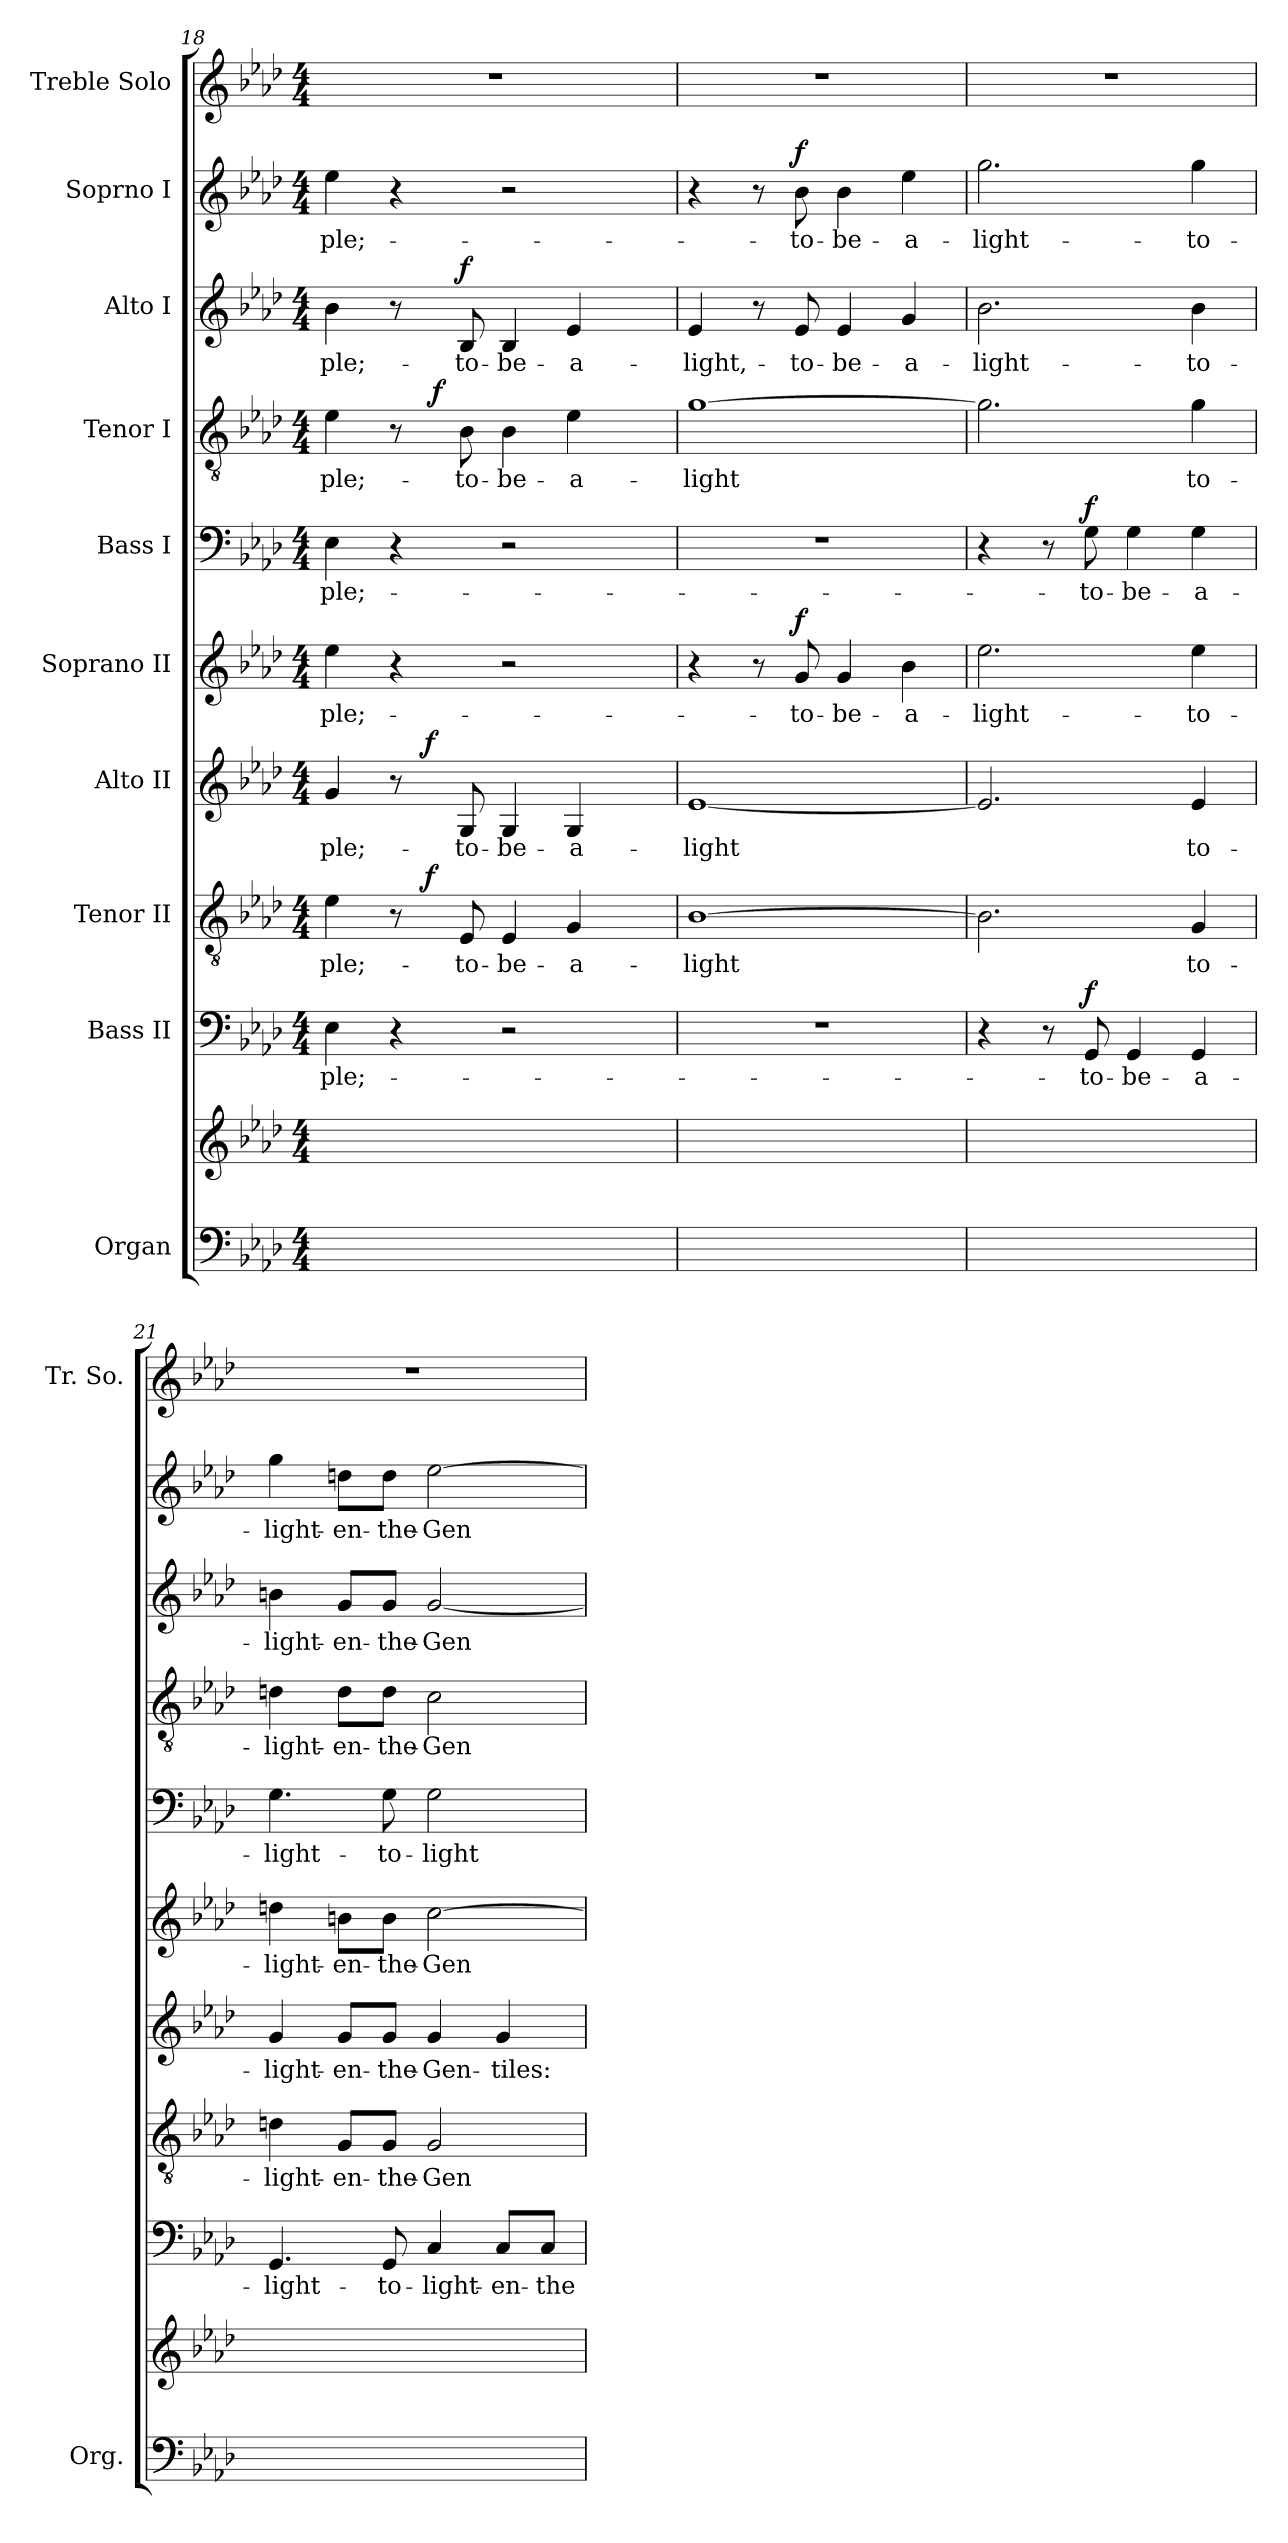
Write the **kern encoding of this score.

**kern	**kern	**kern	**text	**dynam	**kern	**text	**dynam	**kern	**text	**dynam	**kern	**text	**dynam	**kern	**text	**dynam	**kern	**text	**dynam	**kern	**text	**dynam	**kern	**text	**dynam	**kern
*part10	*part10	*part9	*part9	*part9	*part8	*part8	*part8	*part7	*part7	*part7	*part6	*part6	*part6	*part5	*part5	*part5	*part4	*part4	*part4	*part3	*part3	*part3	*part2	*part2	*part2	*part1
*staff11	*staff10	*staff9	*staff9	*staff9	*staff8	*staff8	*staff8	*staff7	*staff7	*staff7	*staff6	*staff6	*staff6	*staff5	*staff5	*staff5	*staff4	*staff4	*staff4	*staff3	*staff3	*staff3	*staff2	*staff2	*staff2	*staff1
*I"Organ	*	*I"Bass II	*	*	*I"Tenor II	*	*	*I"Alto II	*	*	*I"Soprano II	*	*	*I"Bass I	*	*	*I"Tenor I	*	*	*I"Alto I	*	*	*I"Soprno I	*	*	*I"Treble Solo
*I'Org.	*	*	*	*	*	*	*	*	*	*	*	*	*	*	*	*	*	*	*	*	*	*	*	*	*	*I'Tr. So.
!!LO:PB:g=z
*clefF4	*clefG2	*clefF4	*	*	*clefGv2	*	*	*clefG2	*	*	*clefG2	*	*	*clefF4	*	*	*clefGv2	*	*	*clefG2	*	*	*clefG2	*	*	*clefG2
*k[b-e-a-d-]	*k[b-e-a-d-]	*k[b-e-a-d-]	*	*	*k[b-e-a-d-]	*	*	*k[b-e-a-d-]	*	*	*k[b-e-a-d-]	*	*	*k[b-e-a-d-]	*	*	*k[b-e-a-d-]	*	*	*k[b-e-a-d-]	*	*	*k[b-e-a-d-]	*	*	*k[b-e-a-d-]
*A-:	*A-:	*A-:	*	*	*A-:	*	*	*A-:	*	*	*A-:	*	*	*A-:	*	*	*A-:	*	*	*A-:	*	*	*A-:	*	*	*A-:
*M4/4	*M4/4	*M4/4	*	*	*M4/4	*	*	*M4/4	*	*	*M4/4	*	*	*M4/4	*	*	*M4/4	*	*	*M4/4	*	*	*M4/4	*	*	*M4/4
=18	=18	=18	=18	=18	=18	=18	=18	=18	=18	=18	=18	=18	=18	=18	=18	=18	=18	=18	=18	=18	=18	=18	=18	=18	=18	=18
!	!	!	!LO:LY:b:color=#000000	!	!	!	!	!	!	!	!	!	!	!	!	!	!	!	!	!	!	!	!	!	!	!
!	!	!	!	!	!	!LO:LY:b:color=#000000	!	!	!	!	!	!	!	!	!	!	!	!	!	!	!	!	!	!	!	!
!	!	!	!	!	!	!	!	!	!LO:LY:b:color=#000000	!	!	!	!	!	!	!	!	!	!	!	!	!	!	!	!	!
!	!	!	!	!	!	!	!	!	!	!	!	!LO:LY:b:color=#000000	!	!	!	!	!	!	!	!	!	!	!	!	!	!
!	!	!	!	!	!	!	!	!	!	!	!	!	!	!	!LO:LY:b:color=#000000	!	!	!	!	!	!	!	!	!	!	!
!	!	!	!	!	!	!	!	!	!	!	!	!	!	!	!	!	!	!LO:LY:b:color=#000000	!	!	!	!	!	!	!	!
!	!	!	!	!	!	!	!	!	!	!	!	!	!	!	!	!	!	!	!	!	!LO:LY:b:color=#000000	!	!	!	!	!
!	!	!	!	!	!	!	!	!	!	!	!	!	!	!	!	!	!	!	!	!	!	!	!	!LO:LY:b:color=#000000	!	!
*	*	*	*	*	*^	*	*	*^	*	*	*	*	*	*	*	*	*^	*	*	*	*	*	*	*	*	*
4E-i\yy 4e-iyy	4gi\yy 4b-iyy 4ee-iyy	4E-i\	-ple;-	.	4e-i\	4ryy	-ple;-	.	4gi/	4ryy	-ple;-	.	4ee-i\	-ple;-	.	4E-i\	-ple;-	.	4e-i\	4ryy	-ple;-	.	4b-i\	-ple;-	.	4ee-i\	-ple;-	.	1r
8ryy	8ryy	4r	.	.	8r	32ryy	.	.	8r	32ryy	.	.	4r	.	.	4r	.	.	8r	16ryy	.	.	8r	.	.	4r	.	.	.
.	.	.	.	.	.	64...ryy	.	.	.	64...ryy	.	.	.	.	.	.	.	.	.	.	.	.	.	.	.	.	.	.	.
.	.	.	.	.	.	2ryy	.	f	.	2ryy	.	f	.	.	.	.	.	.	.	.	.	.	.	.	.	.	.	.	.
.	.	.	.	.	.	.	.	.	.	.	.	.	.	.	.	.	.	.	.	256ryy	.	.	.	.	.	.	.	.	.
.	.	.	.	.	.	.	.	.	.	.	.	.	.	.	.	.	.	.	.	2ryy	.	f	.	.	.	.	.	.	.
!	!	!	!	!	!	!	!LO:LY:b:color=#000000	!	!	!	!	!	!	!	!	!	!	!	!	!	!	!	!	!	!	!	!	!	!
!	!	!	!	!	!	!	!	!	!	!	!LO:LY:b:color=#000000	!	!	!	!	!	!	!	!	!	!	!	!	!	!	!	!	!	!
!	!	!	!	!	!	!	!	!	!	!	!	!	!	!	!	!	!	!	!	!	!LO:LY:b:color=#000000	!	!	!	!	!	!	!	!
!	!	!	!	!	!	!	!	!	!	!	!	!	!	!	!	!	!	!	!	!	!	!	!	!LO:LY:b:color=#000000	!	!	!	!	!
8E-i\yy 8Giyy	8B-i/yy	.	.	.	8E-i/	.	-to-	.	8Gi/	.	-to-	.	.	.	.	.	.	.	8B-i\	.	-to-	.	8B-i/	-to-	f	.	.	.	.
!	!	!	!	!	!	!	!LO:LY:b:color=#000000	!	!	!	!	!	!	!	!	!	!	!	!	!	!	!	!	!	!	!	!	!	!
!	!	!	!	!	!	!	!	!	!	!	!LO:LY:b:color=#000000	!	!	!	!	!	!	!	!	!	!	!	!	!	!	!	!	!	!
!	!	!	!	!	!	!	!	!	!	!	!	!	!	!	!	!	!	!	!	!	!LO:LY:b:color=#000000	!	!	!	!	!	!	!	!
!	!	!	!	!	!	!	!	!	!	!	!	!	!	!	!	!	!	!	!	!	!	!	!	!LO:LY:b:color=#000000	!	!	!	!	!
4E-i\yy 4Giyy	4B-i/yy	2r	.	.	4E-i/	.	-be-	.	4Gi/	.	-be-	.	2r	.	.	2r	.	.	4B-i\	.	-be-	.	4B-i/	-be-	.	2r	.	.	.
!	!	!	!	!	!	!	!LO:LY:b:color=#000000	!	!	!	!	!	!	!	!	!	!	!	!	!	!	!	!	!	!	!	!	!	!
!	!	!	!	!	!	!	!	!	!	!	!LO:LY:b:color=#000000	!	!	!	!	!	!	!	!	!	!	!	!	!	!	!	!	!	!
!	!	!	!	!	!	!	!	!	!	!	!	!	!	!	!	!	!	!	!	!	!LO:LY:b:color=#000000	!	!	!	!	!	!	!	!
!	!	!	!	!	!	!	!	!	!	!	!	!	!	!	!	!	!	!	!	!	!	!	!	!LO:LY:b:color=#000000	!	!	!	!	!
4Gi\yy 4B-iyy	4e-i/yy	.	.	.	4Gi/	.	-a-	.	4Gi/	.	-a-	.	.	.	.	.	.	.	4e-i\	.	-a-	.	4e-i/	-a-	.	.	.	.	.
.	.	.	.	.	.	8ryy	.	.	.	8ryy	.	.	.	.	.	.	.	.	.	.	.	.	.	.	.	.	.	.	.
.	.	.	.	.	.	.	.	.	.	.	.	.	.	.	.	.	.	.	.	8ryy	.	.	.	.	.	.	.	.	.
.	.	.	.	.	.	16ryy	.	.	.	16ryy	.	.	.	.	.	.	.	.	.	.	.	.	.	.	.	.	.	.	.
.	.	.	.	.	.	.	.	.	.	.	.	.	.	.	.	.	.	.	.	32...ryy	.	.	.	.	.	.	.	.	.
.	.	.	.	.	.	512ryy	.	.	.	512ryy	.	.	.	.	.	.	.	.	.	.	.	.	.	.	.	.	.	.	.
*	*	*	*	*	*v	*v	*	*	*	*	*	*	*	*	*	*	*	*	*v	*v	*	*	*	*	*	*	*	*	*
*	*	*	*	*	*	*	*	*v	*v	*	*	*	*	*	*	*	*	*	*	*	*	*	*	*	*	*	*
=19	=19	=19	=19	=19	=19	=19	=19	=19	=19	=19	=19	=19	=19	=19	=19	=19	=19	=19	=19	=19	=19	=19	=19	=19	=19	=19
*	*^	*	*	*	*	*	*	*	*	*	*	*	*	*	*	*	*	*	*	*	*	*	*	*	*	*
*	*	*	*	*	*	*^	*	*	*^	*	*	*	*	*	*	*	*	*^	*	*	*	*	*	*	*	*	*
!	!	!	!	!	!	!	!	!LO:LY:b:color=#000000	!	!	!	!	!	!	!	!	!	!	!	!	!	!	!	!	!	!	!	!	!	!
*	*	*	*	*	*	*v	*v	*	*	*	*	*	*	*	*	*	*	*	*	*v	*v	*	*	*	*	*	*	*	*	*
*	*	*	*	*	*	*	*	*	*v	*v	*	*	*	*	*	*	*	*	*	*	*	*	*	*	*	*	*	*
*	*	*	*	*	*	*^	*	*	*^	*	*	*	*	*	*	*	*	*^	*	*	*	*	*	*	*	*	*
!	!	!	!	!	!	!	!	!	!	!	!	!LO:LY:b:color=#000000	!	!	!	!	!	!	!	!	!	!	!	!	!	!	!	!	!	!
*	*	*	*	*	*	*v	*v	*	*	*	*	*	*	*	*	*	*	*	*	*v	*v	*	*	*	*	*	*	*	*	*
*	*	*	*	*	*	*	*	*	*v	*v	*	*	*	*	*	*	*	*	*	*	*	*	*	*	*	*	*	*
*	*	*	*	*	*	*^	*	*	*^	*	*	*	*	*	*	*	*	*^	*	*	*	*	*	*	*	*	*
!	!	!	!	!	!	!	!	!	!	!	!	!	!	!	!	!	!	!	!	!	!	!LO:LY:b:color=#000000	!	!	!	!	!	!	!	!
*	*	*	*	*	*	*v	*v	*	*	*	*	*	*	*	*	*	*	*	*	*v	*v	*	*	*	*	*	*	*	*	*
*	*	*	*	*	*	*	*	*	*v	*v	*	*	*	*	*	*	*	*	*	*	*	*	*	*	*	*	*	*
*	*	*	*	*	*	*^	*	*	*^	*	*	*	*	*	*	*	*	*^	*	*	*	*	*	*	*	*	*
!	!	!	!	!	!	!	!	!	!	!	!	!	!	!	!	!	!	!	!	!	!	!	!	!	!LO:LY:b:color=#000000	!	!	!	!	!
*	*	*	*	*	*	*v	*v	*	*	*	*	*	*	*	*	*	*	*	*	*v	*v	*	*	*	*	*	*	*	*	*
*	*	*	*	*	*	*	*	*	*v	*v	*	*	*	*	*	*	*	*	*	*	*	*	*	*	*	*	*	*
1B-iyy	4ryy	[<1e-iyy [>1giyy	1r	.	.	[>1B-i	-light	.	[<1e-i	-light	.	4r	.	.	1r	.	.	[>1gi	-light	.	4e-i/	-light,-	.	4r	.	.	1r
.	8ryy	.	.	.	.	.	.	.	.	.	.	8r	.	.	.	.	.	.	.	.	8r	.	.	8r	.	.	.
!	!	!	!	!	!	!	!	!	!	!	!	!	!LO:LY:b:color=#000000	!	!	!	!	!	!	!	!	!	!	!	!	!	!
!	!	!	!	!	!	!	!	!	!	!	!	!	!	!	!	!	!	!	!	!	!	!LO:LY:b:color=#000000	!	!	!	!	!
!	!	!	!	!	!	!	!	!	!	!	!	!	!	!	!	!	!	!	!	!	!	!	!	!	!LO:LY:b:color=#000000	!	!
.	8b-i\yy	.	.	.	.	.	.	.	.	.	.	8gi/	-to-	f	.	.	.	.	.	.	8e-i/	-to-	.	8b-i\	-to-	f	.
!	!	!	!	!	!	!	!	!	!	!	!	!	!LO:LY:b:color=#000000	!	!	!	!	!	!	!	!	!	!	!	!	!	!
!	!	!	!	!	!	!	!	!	!	!	!	!	!	!	!	!	!	!	!	!	!	!LO:LY:b:color=#000000	!	!	!	!	!
!	!	!	!	!	!	!	!	!	!	!	!	!	!	!	!	!	!	!	!	!	!	!	!	!	!LO:LY:b:color=#000000	!	!
.	4b-i\yy	.	.	.	.	.	.	.	.	.	.	4gi/	-be-	.	.	.	.	.	.	.	4e-i/	-be-	.	4b-i\	-be-	.	.
!	!	!	!	!	!	!	!	!	!	!	!	!	!LO:LY:b:color=#000000	!	!	!	!	!	!	!	!	!	!	!	!	!	!
!	!	!	!	!	!	!	!	!	!	!	!	!	!	!	!	!	!	!	!	!	!	!LO:LY:b:color=#000000	!	!	!	!	!
!	!	!	!	!	!	!	!	!	!	!	!	!	!	!	!	!	!	!	!	!	!	!	!	!	!LO:LY:b:color=#000000	!	!
.	4ee-i\yy	.	.	.	.	.	.	.	.	.	.	4b-i\	-a-	.	.	.	.	.	.	.	4gi/	-a-	.	4ee-i\	-a-	.	.
=20	=20	=20	=20	=20	=20	=20	=20	=20	=20	=20	=20	=20	=20	=20	=20	=20	=20	=20	=20	=20	=20	=20	=20	=20	=20	=20	=20
!	!	!	!	!	!	!	!	!	!	!	!	!	!LO:LY:b:color=#000000	!	!	!	!	!	!	!	!	!	!	!	!	!	!
!	!	!	!	!	!	!	!	!	!	!	!	!	!	!	!	!	!	!	!	!	!	!LO:LY:b:color=#000000	!	!	!	!	!
!	!	!	!	!	!	!	!	!	!	!	!	!	!	!	!	!	!	!	!	!	!	!	!	!	!LO:LY:b:color=#000000	!	!
4.B-i\yy	2.gi/yy] 2.b-iyy 2.ee-iyy 2.ggiyy	4e-i\yy]	4r	.	.	2.B-i\]	.	.	2.e-i/]	.	.	2.ee-i\	-light-	.	4r	.	.	2.gi\]	.	.	2.b-i\	-light-	.	2.ggi\	-light-	.	1r
.	.	2.ryy	8r	.	.	.	.	.	.	.	.	.	.	.	8r	.	.	.	.	.	.	.	.	.	.	.	.
!	!	!	!	!LO:LY:b:color=#000000	!	!	!	!	!	!	!	!	!	!	!	!	!	!	!	!	!	!	!	!	!	!	!
!	!	!	!	!	!	!	!	!	!	!	!	!	!	!	!	!LO:LY:b:color=#000000	!	!	!	!	!	!	!	!	!	!	!
8GGi/yy	.	.	8GGi/	-to-	f	.	.	.	.	.	.	.	.	.	8Gi\	-to-	f	.	.	.	.	.	.	.	.	.	.
!	!	!	!	!LO:LY:b:color=#000000	!	!	!	!	!	!	!	!	!	!	!	!	!	!	!	!	!	!	!	!	!	!	!
!	!	!	!	!	!	!	!	!	!	!	!	!	!	!	!	!LO:LY:b:color=#000000	!	!	!	!	!	!	!	!	!	!	!
4GGi/yy	.	.	4GGi/	-be-	.	.	.	.	.	.	.	.	.	.	4Gi\	-be-	.	.	.	.	.	.	.	.	.	.	.
!	!	!	!	!LO:LY:b:color=#000000	!	!	!	!	!	!	!	!	!	!	!	!	!	!	!	!	!	!	!	!	!	!	!
!	!	!	!	!	!	!	!LO:LY:b:color=#000000	!	!	!	!	!	!	!	!	!	!	!	!	!	!	!	!	!	!	!	!
!	!	!	!	!	!	!	!	!	!	!LO:LY:b:color=#000000	!	!	!	!	!	!	!	!	!	!	!	!	!	!	!	!	!
!	!	!	!	!	!	!	!	!	!	!	!	!	!LO:LY:b:color=#000000	!	!	!	!	!	!	!	!	!	!	!	!	!	!
!	!	!	!	!	!	!	!	!	!	!	!	!	!	!	!	!LO:LY:b:color=#000000	!	!	!	!	!	!	!	!	!	!	!
!	!	!	!	!	!	!	!	!	!	!	!	!	!	!	!	!	!	!	!LO:LY:b:color=#000000	!	!	!	!	!	!	!	!
!	!	!	!	!	!	!	!	!	!	!	!	!	!	!	!	!	!	!	!	!	!	!LO:LY:b:color=#000000	!	!	!	!	!
!	!	!	!	!	!	!	!	!	!	!	!	!	!	!	!	!	!	!	!	!	!	!	!	!	!LO:LY:b:color=#000000	!	!
4GGi/yy	4gi\yy 4b-iyy 4ee-iyy 4ggiyy	.	4GGi/	-a-	.	4Gi/	to-	.	4e-i/	to-	.	4ee-i\	-to-	.	4Gi\	-a-	.	4gi\	to-	.	4b-i\	-to-	.	4ggi\	-to-	.	.
*	*v	*v	*	*	*	*	*	*	*	*	*	*	*	*	*	*	*	*	*	*	*	*	*	*	*	*	*
=21	=21	=21	=21	=21	=21	=21	=21	=21	=21	=21	=21	=21	=21	=21	=21	=21	=21	=21	=21	=21	=21	=21	=21	=21	=21	=21
!	!	!	!LO:LY:b:color=#000000	!	!	!	!	!	!	!	!	!	!	!	!	!	!	!	!	!	!	!	!	!	!	!
!	!	!	!	!	!	!LO:LY:b:color=#000000	!	!	!	!	!	!	!	!	!	!	!	!	!	!	!	!	!	!	!	!
!	!	!	!	!	!	!	!	!	!LO:LY:b:color=#000000	!	!	!	!	!	!	!	!	!	!	!	!	!	!	!	!	!
!	!	!	!	!	!	!	!	!	!	!	!	!LO:LY:b:color=#000000	!	!	!	!	!	!	!	!	!	!	!	!	!	!
!	!	!	!	!	!	!	!	!	!	!	!	!	!	!	!LO:LY:b:color=#000000	!	!	!	!	!	!	!	!	!	!	!
!	!	!	!	!	!	!	!	!	!	!	!	!	!	!	!	!	!	!LO:LY:b:color=#000000	!	!	!	!	!	!	!	!
!	!	!	!	!	!	!	!	!	!	!	!	!	!	!	!	!	!	!	!	!	!LO:LY:b:color=#000000	!	!	!	!	!
!	!	!	!	!	!	!	!	!	!	!	!	!	!	!	!	!	!	!	!	!	!	!	!	!LO:LY:b:color=#000000	!	!
2GGi/yy 2Giyy	4gi\yy 4biyy 4ddiyy 4ggiyy	4.GGi/	-light-	.	4dni\	-light-	.	4gi/	-light-	.	4ddni\	-light-	.	4.Gi\	-light-	.	4dni\	-light-	.	4bni\	-light-	.	4ggi\	-light-	.	1r
!	!	!	!	!	!	!LO:LY:b:color=#000000	!	!	!	!	!	!	!	!	!	!	!	!	!	!	!	!	!	!	!	!
!	!	!	!	!	!	!	!	!	!LO:LY:b:color=#000000	!	!	!	!	!	!	!	!	!	!	!	!	!	!	!	!	!
!	!	!	!	!	!	!	!	!	!	!	!	!LO:LY:b:color=#000000	!	!	!	!	!	!	!	!	!	!	!	!	!	!
!	!	!	!	!	!	!	!	!	!	!	!	!	!	!	!	!	!	!LO:LY:b:color=#000000	!	!	!	!	!	!	!	!
!	!	!	!	!	!	!	!	!	!	!	!	!	!	!	!	!	!	!	!	!	!LO:LY:b:color=#000000	!	!	!	!	!
!	!	!	!	!	!	!	!	!	!	!	!	!	!	!	!	!	!	!	!	!	!	!	!	!LO:LY:b:color=#000000	!	!
.	4gi\yy 4biyy 4ddiyy	.	.	.	8Gi/L	-en-	.	8gi/L	-en-	.	8bni\L	-en-	.	.	.	.	8di\L	-en-	.	8gi/L	-en-	.	8ddni\L	-en-	.	.
!	!	!	!LO:LY:b:color=#000000	!	!	!	!	!	!	!	!	!	!	!	!	!	!	!	!	!	!	!	!	!	!	!
!	!	!	!	!	!	!LO:LY:b:color=#000000	!	!	!	!	!	!	!	!	!	!	!	!	!	!	!	!	!	!	!	!
!	!	!	!	!	!	!	!	!	!LO:LY:b:color=#000000	!	!	!	!	!	!	!	!	!	!	!	!	!	!	!	!	!
!	!	!	!	!	!	!	!	!	!	!	!	!LO:LY:b:color=#000000	!	!	!	!	!	!	!	!	!	!	!	!	!	!
!	!	!	!	!	!	!	!	!	!	!	!	!	!	!	!LO:LY:b:color=#000000	!	!	!	!	!	!	!	!	!	!	!
!	!	!	!	!	!	!	!	!	!	!	!	!	!	!	!	!	!	!LO:LY:b:color=#000000	!	!	!	!	!	!	!	!
!	!	!	!	!	!	!	!	!	!	!	!	!	!	!	!	!	!	!	!	!	!LO:LY:b:color=#000000	!	!	!	!	!
!	!	!	!	!	!	!	!	!	!	!	!	!	!	!	!	!	!	!	!	!	!	!	!	!LO:LY:b:color=#000000	!	!
.	.	8GGi/	-to-	.	8Gi/J	-the-	.	8gi/J	-the-	.	8bi\J	-the-	.	8Gi\	-to-	.	8di\J	-the-	.	8gi/J	-the-	.	8ddi\J	-the-	.	.
!	!	!	!LO:LY:b:color=#000000	!	!	!	!	!	!	!	!	!	!	!	!	!	!	!	!	!	!	!	!	!	!	!
!	!	!	!	!	!	!LO:LY:b:color=#000000	!	!	!	!	!	!	!	!	!	!	!	!	!	!	!	!	!	!	!	!
!	!	!	!	!	!	!	!	!	!LO:LY:b:color=#000000	!	!	!	!	!	!	!	!	!	!	!	!	!	!	!	!	!
!	!	!	!	!	!	!	!	!	!	!	!	!LO:LY:b:color=#000000	!	!	!	!	!	!	!	!	!	!	!	!	!	!
!	!	!	!	!	!	!	!	!	!	!	!	!	!	!	!LO:LY:b:color=#000000	!	!	!	!	!	!	!	!	!	!	!
!	!	!	!	!	!	!	!	!	!	!	!	!	!	!	!	!	!	!LO:LY:b:color=#000000	!	!	!	!	!	!	!	!
!	!	!	!	!	!	!	!	!	!	!	!	!	!	!	!	!	!	!	!	!	!LO:LY:b:color=#000000	!	!	!	!	!
!	!	!	!	!	!	!	!	!	!	!	!	!	!	!	!	!	!	!	!	!	!	!	!	!LO:LY:b:color=#000000	!	!
[<2Ci\yy [>2Giyy [>2ciyy	[<2gi\yy [>2cciyy [>2ee-iyy	4Ci/	-light-	.	2Gi/	-Gen-	.	4gi/	-Gen-	.	[>2cci\	-Gen-	.	2Gi\	-light-	.	2ci\	-Gen-	.	[<2gi/	-Gen-	.	[>2ee-i\	-Gen-	.	.
!	!	!	!LO:LY:b:color=#000000	!	!	!	!	!	!	!	!	!	!	!	!	!	!	!	!	!	!	!	!	!	!	!
!	!	!	!	!	!	!	!	!	!LO:LY:b:color=#000000	!	!	!	!	!	!	!	!	!	!	!	!	!	!	!	!	!
.	.	8Ci/L	-en-	.	.	.	.	4gi/	-tiles:-	.	.	.	.	.	.	.	.	.	.	.	.	.	.	.	.	.
!	!	!	!LO:LY:b:color=#000000	!	!	!	!	!	!	!	!	!	!	!	!	!	!	!	!	!	!	!	!	!	!	!
.	.	8Ci/J	-the-	.	.	.	.	.	.	.	.	.	.	.	.	.	.	.	.	.	.	.	.	.	.	.
=	=	=	=	=	=	=	=	=	=	=	=	=	=	=	=	=	=	=	=	=	=	=	=	=	=	=
*-	*-	*-	*-	*-	*-	*-	*-	*-	*-	*-	*-	*-	*-	*-	*-	*-	*-	*-	*-	*-	*-	*-	*-	*-	*-	*-
